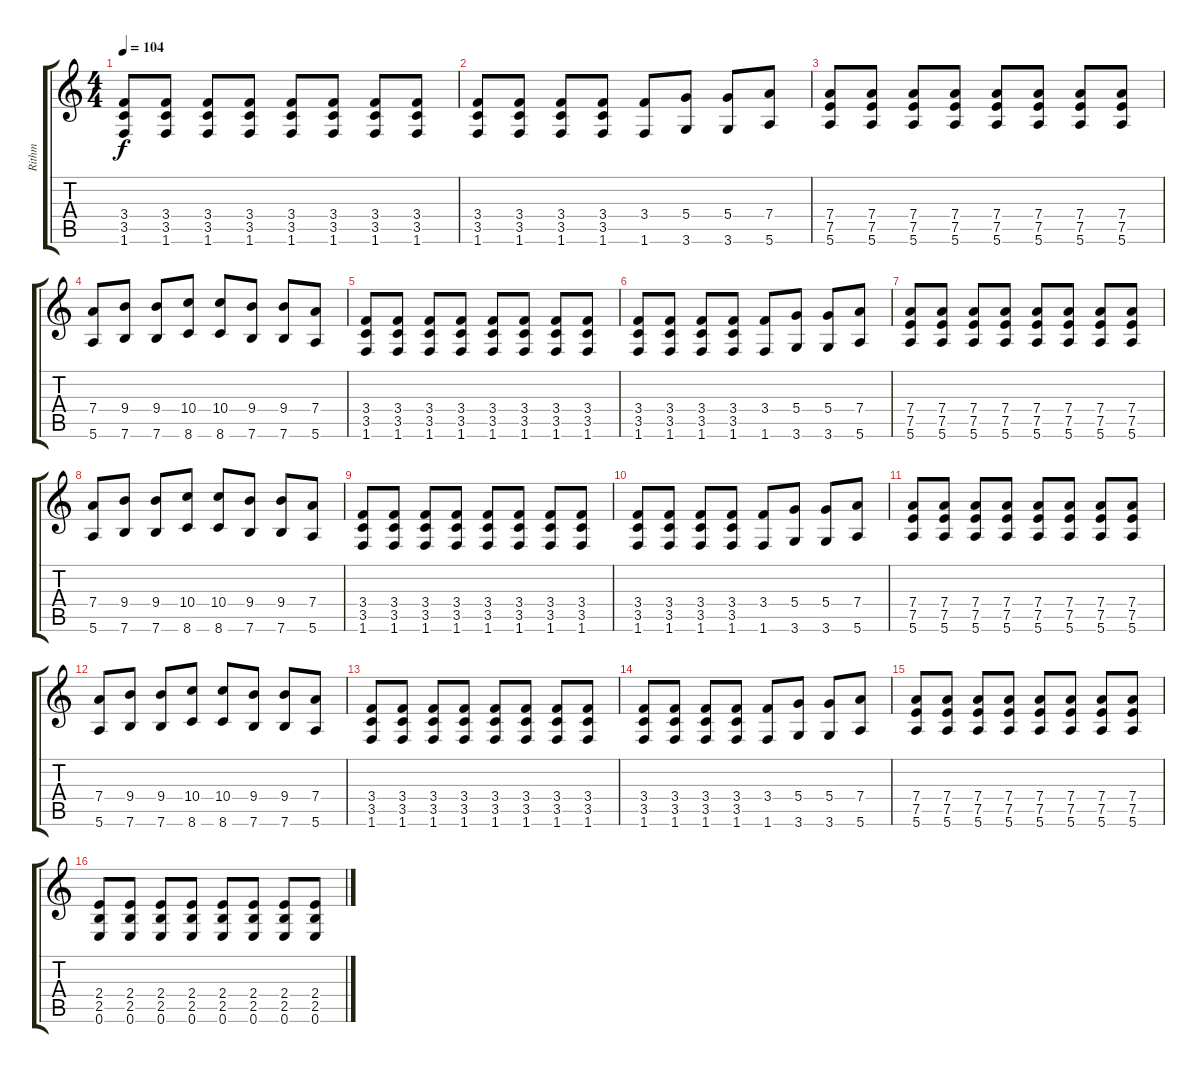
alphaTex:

\track ("Rithm" "Rithm") {instrument distortionguitar}
\staff {score tabs}
\tuning (E4 B3 G3 D3 A2 E2) {hide}
\ts (4 4)
\tempo 104
\clef g2
\ks c
(3.4 3.5 1.6).8{dy f} (3.4 3.5 1.6).8 (3.4 3.5 1.6).8 (3.4 3.5 1.6).8 (3.4 3.5 1.6).8 (3.4 3.5 1.6).8 (3.4 3.5 1.6).8 (3.4 3.5 1.6).8 |
(3.4 3.5 1.6).8 (3.4 3.5 1.6).8 (3.4 3.5 1.6).8 (3.4 3.5 1.6).8 (3.4 1.6).8 (5.4 3.6).8 (5.4 3.6).8 (7.4 5.6).8 |
(7.4 7.5 5.6).8 (7.4 7.5 5.6).8 (7.4 7.5 5.6).8 (7.4 7.5 5.6).8 (7.4 7.5 5.6).8 (7.4 7.5 5.6).8 (7.4 7.5 5.6).8 (7.4 7.5 5.6).8 |
(7.4 5.6).8 (9.4 7.6).8 (9.4 7.6).8 (10.4 8.6).8 (10.4 8.6).8 (9.4 7.6).8 (9.4 7.6).8 (7.4 5.6).8 |
(3.4 3.5 1.6).8 (3.4 3.5 1.6).8 (3.4 3.5 1.6).8 (3.4 3.5 1.6).8 (3.4 3.5 1.6).8 (3.4 3.5 1.6).8 (3.4 3.5 1.6).8 (3.4 3.5 1.6).8 |
(3.4 3.5 1.6).8 (3.4 3.5 1.6).8 (3.4 3.5 1.6).8 (3.4 3.5 1.6).8 (3.4 1.6).8 (5.4 3.6).8 (5.4 3.6).8 (7.4 5.6).8 |
(7.4 7.5 5.6).8 (7.4 7.5 5.6).8 (7.4 7.5 5.6).8 (7.4 7.5 5.6).8 (7.4 7.5 5.6).8 (7.4 7.5 5.6).8 (7.4 7.5 5.6).8 (7.4 7.5 5.6).8 |
(7.4 5.6).8 (9.4 7.6).8 (9.4 7.6).8 (10.4 8.6).8 (10.4 8.6).8 (9.4 7.6).8 (9.4 7.6).8 (7.4 5.6).8 |
(3.4 3.5 1.6).8 (3.4 3.5 1.6).8 (3.4 3.5 1.6).8 (3.4 3.5 1.6).8 (3.4 3.5 1.6).8 (3.4 3.5 1.6).8 (3.4 3.5 1.6).8 (3.4 3.5 1.6).8 |
(3.4 3.5 1.6).8 (3.4 3.5 1.6).8 (3.4 3.5 1.6).8 (3.4 3.5 1.6).8 (3.4 1.6).8 (5.4 3.6).8 (5.4 3.6).8 (7.4 5.6).8 |
(7.4 7.5 5.6).8 (7.4 7.5 5.6).8 (7.4 7.5 5.6).8 (7.4 7.5 5.6).8 (7.4 7.5 5.6).8 (7.4 7.5 5.6).8 (7.4 7.5 5.6).8 (7.4 7.5 5.6).8 |
(7.4 5.6).8 (9.4 7.6).8 (9.4 7.6).8 (10.4 8.6).8 (10.4 8.6).8 (9.4 7.6).8 (9.4 7.6).8 (7.4 5.6).8 |
(3.4 3.5 1.6).8 (3.4 3.5 1.6).8 (3.4 3.5 1.6).8 (3.4 3.5 1.6).8 (3.4 3.5 1.6).8 (3.4 3.5 1.6).8 (3.4 3.5 1.6).8 (3.4 3.5 1.6).8 |
(3.4 3.5 1.6).8 (3.4 3.5 1.6).8 (3.4 3.5 1.6).8 (3.4 3.5 1.6).8 (3.4 1.6).8 (5.4 3.6).8 (5.4 3.6).8 (7.4 5.6).8 |
(7.4 7.5 5.6).8 (7.4 7.5 5.6).8 (7.4 7.5 5.6).8 (7.4 7.5 5.6).8 (7.4 7.5 5.6).8 (7.4 7.5 5.6).8 (7.4 7.5 5.6).8 (7.4 7.5 5.6).8 |
(2.4 2.5 0.6).8 (2.4 2.5 0.6).8 (2.4 2.5 0.6).8 (2.4 2.5 0.6).8 (2.4 2.5 0.6).8 (2.4 2.5 0.6).8 (2.4 2.5 0.6).8 (2.4 2.5 0.6).8
